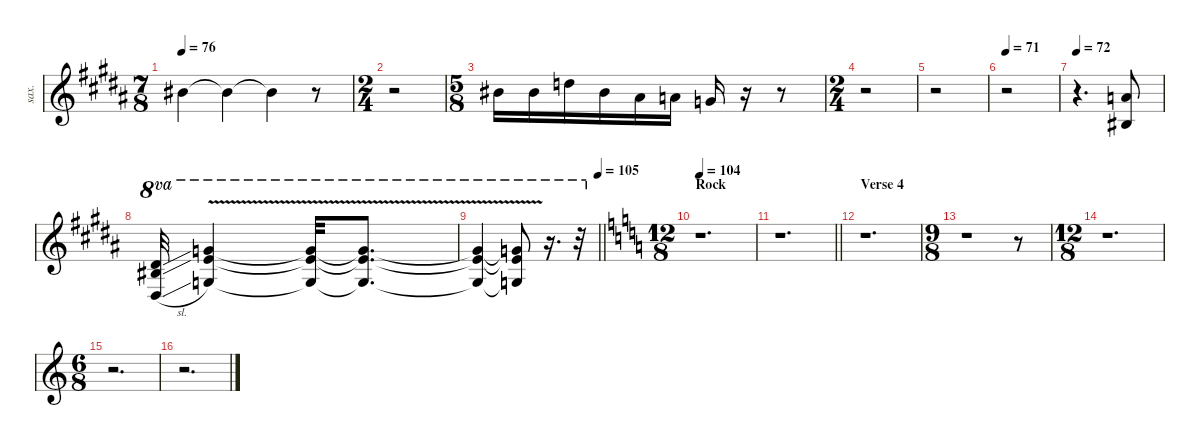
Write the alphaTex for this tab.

\defaultSystemsLayout 4
\hideDynamics
\bracketExtendMode nobrackets
\otherSystemsTrackNameOrientation horizontal
\track ("Vox 3" "sax.") {instrument sopranosax}
\staff {score}
\tuning (E4 B3 G3 D3 A2 E2)
\displaytranspose 2
\ts (7 8)
\beaming (8 3 2 2)
\tempo 76
\clef g2
\ks b
11.2{t acc #}.4{dy f beam Down} 11.2{t acc #}.4{beam Down} 11.2{t acc #}.4{beam Down} r.8{beam Down} |
\ts (2 4)
\beaming (8 2 2)
r.2{beam Down} |
\ts (5 8)
\beaming (8 3 2)
11.2{acc #}.16{beam Down} 11.2{acc #}.16{beam Down} 13.2{acc forcenatural}.16{beam Down} 11.2{acc #}.16{beam Down} 9.2{acc #}.16{beam Down} 8.2{acc forcenatural}.16{beam Down} 6.2{acc forcenatural}.16{beam Up} r.16{beam Up} r.8{beam Up} |
\ts (2 4)
\beaming (8 2 2)
r.2{beam Down} |
r.2{beam Down} |
\tempo 71
r.2{beam Down} |
\tempo 72
r.4{d beam Down} (12.3{acc forcenatural} 13.5{acc #}).8{beam Up} |
(14.2{sl acc #} 15.3{sl acc #} 16.5{sl acc #}).32{ot 8va beam Up} (18.2{v acc forcenatural} 19.3{acc forcenatural} 20.5{acc forcenatural}).4{ot 8va beam Up} (18.2{v t acc forcenatural} 19.3{t acc forcenatural} 20.5{t acc forcenatural}).32{ot 8va beam Up} (18.2{v t acc forcenatural} 19.3{t acc forcenatural} 20.5{t acc forcenatural}).8{d ot 8va beam Up} |
\tempo (105 1)
\barLineRight lightlight
(18.2{v t acc forcenatural} 19.3{t acc forcenatural} 20.5{t acc forcenatural}).4{ot 8va beam Up} (18.2{v t acc forcenatural} 19.3{t acc forcenatural} 20.5{t acc forcenatural}).8{ot 8va beam Up} r.16{d ot 8va beam Up} r.32{ot 8va beam Up} |
\ts (12 8)
\beaming (8 3 3 3 3)
\section ("" "Rock")
\tempo 104
\ks c
r.1{d beam Down} |
\barLineRight lightlight
r.1{d beam Down} |
\section ("" "Verse 4")
r.1{d beam Down} |
\ts (9 8)
\beaming (8 3 3 3)
r.1{beam Down} r.8{beam Down} |
\ts (12 8)
\beaming (8 3 3 3 3)
r.1{d beam Down} |
\ts (6 8)
\beaming (8 3 3)
r.2{d beam Down} |
r.2{d beam Down}
